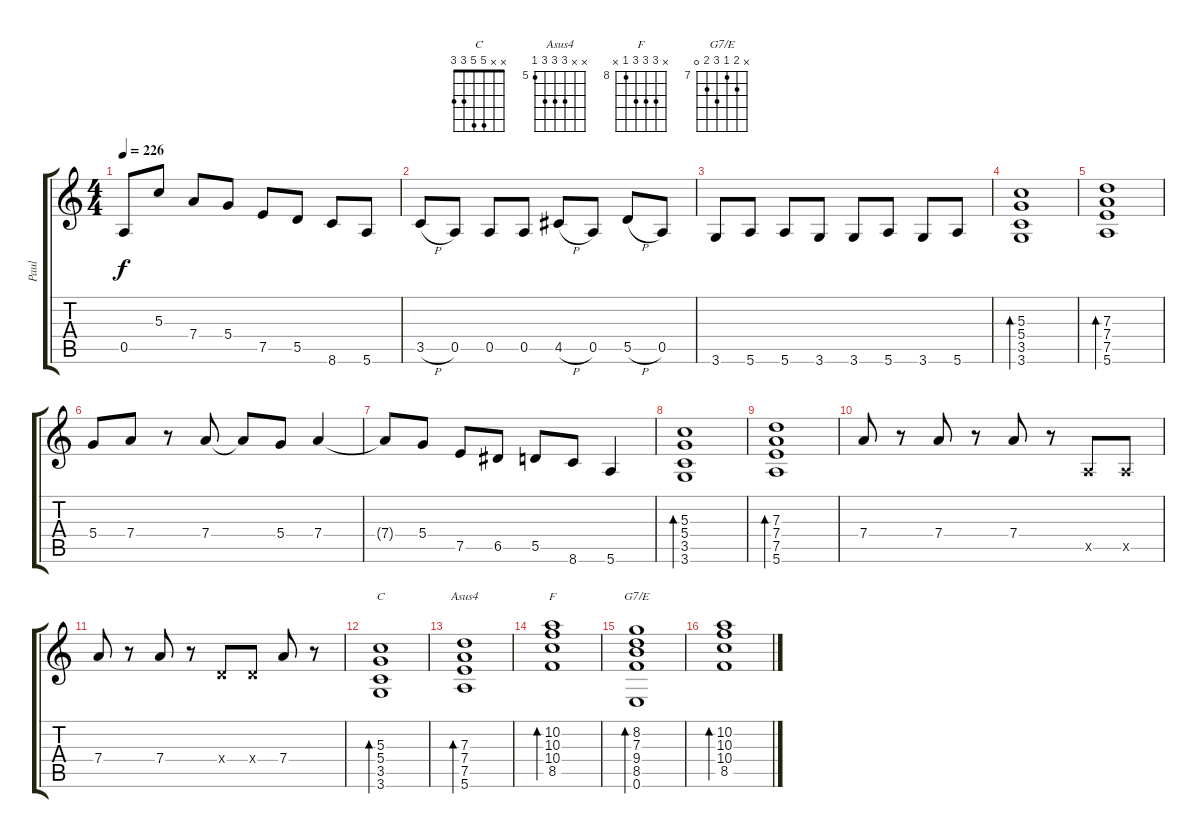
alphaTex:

\track ("Paul" "Paul") {instrument overdrivenguitar}
\staff {score tabs}
\tuning (E4 B3 G3 D3 A2 E2) {hide}
\chord ("C" x x 5 5 3 3)
\chord ("Asus4" x x 7 7 7 5) {firstfret 5}
\chord ("F" x 10 10 10 8 x) {firstfret 8}
\chord ("G7/E" x 8 7 9 8 0) {firstfret 7}
\ts (4 4)
\tempo 226
\clef g2
\ks c
0.5.8{dy f} 5.3.8{instrument overdrivenguitar} 7.4.8 5.4.8 7.5.8 5.5.8 8.6.8 5.6.8 |
3.5{h}.8 0.5.8 0.5.8 0.5.8 4.5{h}.8 0.5.8 5.5{h}.8 0.5.8 |
3.6.8 5.6.8 5.6.8 3.6.8 3.6.8 5.6.8 3.6.8 5.6.8 |
(5.3 5.4 3.5 3.6).1{bd 60} |
(7.3 7.4 7.5 5.6).1{bd 60} |
5.4.8 7.4.8 r.8 7.4.8 7.4{t}.8 5.4.8 7.4.4 |
7.4{t}.8 5.4.8 7.5.8 6.5.8 5.5.8 8.6.8 5.6.4 |
(5.3 5.4 3.5 3.6).1{bd 60} |
(7.3 7.4 7.5 5.6).1{bd 60} |
7.4.8 r.8 7.4.8 r.8 7.4.8 r.8 0.5{x}.8 0.5{x}.8 |
7.4.8 r.8 7.4.8 r.8 0.4{x}.8 0.4{x}.8 7.4.8 r.8 |
(5.3 5.4 3.5 3.6).1{bd 60 ch "C"} |
(7.3 7.4 7.5 5.6).1{bd 60 ch "Asus4"} |
(10.2 10.3 10.4 8.5).1{bd 60 ch "F"} |
(8.2 7.3 9.4 8.5 0.6).1{bd 60 ch "G7/E"} |
(10.2 10.3 10.4 8.5).1{bd 60}
